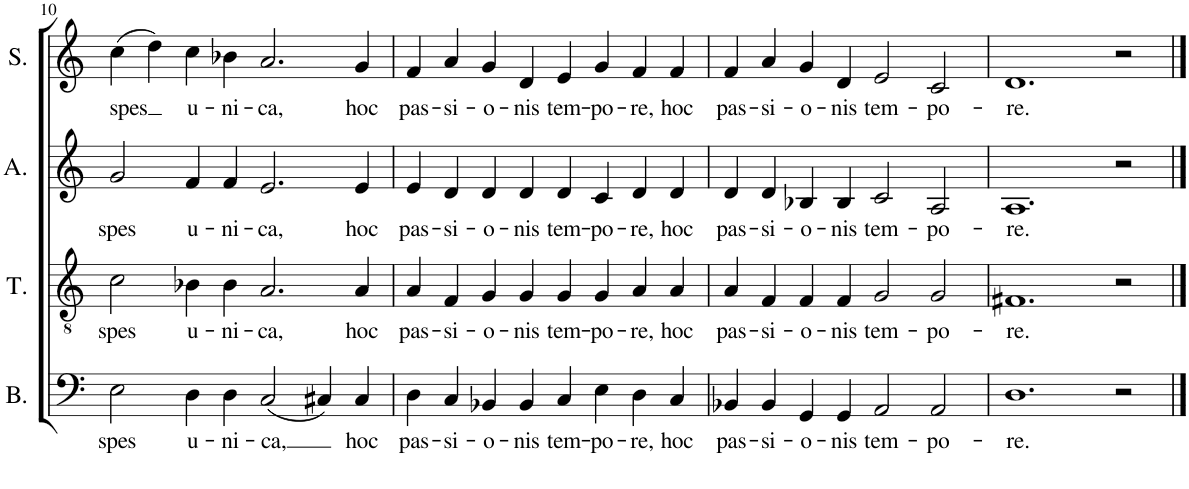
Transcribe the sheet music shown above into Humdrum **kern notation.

**kern	**text	**kern	**text	**kern	**text	**kern	**text
*part4	*part4	*part3	*part3	*part2	*part2	*part1	*part1
*staff4	*staff4	*staff3	*staff3	*staff2	*staff2	*staff1	*staff1
*I"B.	*	*I"T.	*	*I"A.	*	*I"S.	*
*I'B.	*	*I'T.	*	*I'A.	*	*I'S.	*
!!LO:PB:g=z
*clefF4	*	*clefGv2	*	*clefG2	*	*clefG2	*
*k[]	*	*k[]	*	*k[]	*	*k[]	*
*M4/2	*	*M4/2	*	*M4/2	*	*M4/2	*
=10	=10	=10	=10	=10	=10	=10	=10
!	!LO:LY:b	!	!LO:LY:b	!	!LO:LY:b	!	!LO:LY:b
2E\	spes	2c\	spes	2g/	spes	(4cc\	spes
.	.	.	.	.	.	4dd\)	.
!	!LO:LY:b	!	!LO:LY:b	!	!LO:LY:b	!	!LO:LY:b
4D\	u-	4B-X\	u-	4f/	u-	4cc\	u-
!	!LO:LY:b	!	!LO:LY:b	!	!LO:LY:b	!	!LO:LY:b
4D\	-ni-	4B-\	-ni-	4f/	-ni-	4b-X\	-ni-
!	!LO:LY:b	!	!LO:LY:b	!	!LO:LY:b	!	!LO:LY:b
(2C/	-ca,	2.A/	-ca,	2.e/	-ca,	2.a/	-ca,
4C#X/)	.	.	.	.	.	.	.
!	!LO:LY:b	!	!LO:LY:b	!	!LO:LY:b	!	!LO:LY:b
4C#/	hoc	4A/	hoc	4e/	hoc	4g/	hoc
=11	=11	=11	=11	=11	=11	=11	=11
!	!LO:LY:b	!	!LO:LY:b	!	!LO:LY:b	!	!LO:LY:b
4D\	pas-	4A/	pas-	4e/	pas-	4f/	pas-
!	!LO:LY:b	!	!LO:LY:b	!	!LO:LY:b	!	!LO:LY:b
4C/	-si-	4F/	-si-	4d/	-si-	4a/	-si-
!	!LO:LY:b	!	!LO:LY:b	!	!LO:LY:b	!	!LO:LY:b
4BB-X/	-o-	4G/	-o-	4d/	-o-	4g/	-o-
!	!LO:LY:b	!	!LO:LY:b	!	!LO:LY:b	!	!LO:LY:b
4BB-/	-nis	4G/	-nis	4d/	-nis	4d/	-nis
!	!LO:LY:b	!	!LO:LY:b	!	!LO:LY:b	!	!LO:LY:b
4C/	tem-	4G/	tem-	4d/	tem-	4e/	tem-
!	!LO:LY:b	!	!LO:LY:b	!	!LO:LY:b	!	!LO:LY:b
4E\	-po-	4G/	-po-	4c/	-po-	4g/	-po-
!	!LO:LY:b	!	!LO:LY:b	!	!LO:LY:b	!	!LO:LY:b
4D\	-re,	4A/	-re,	4d/	-re,	4f/	-re,
!	!LO:LY:b	!	!LO:LY:b	!	!LO:LY:b	!	!LO:LY:b
4C/	hoc	4A/	hoc	4d/	hoc	4f/	hoc
=12	=12	=12	=12	=12	=12	=12	=12
!	!LO:LY:b	!	!LO:LY:b	!	!LO:LY:b	!	!LO:LY:b
4BB-X/	pas-	4A/	pas-	4d/	pas-	4f/	pas-
!	!LO:LY:b	!	!LO:LY:b	!	!LO:LY:b	!	!LO:LY:b
4BB-/	-si-	4F/	-si-	4d/	-si-	4a/	-si-
!	!LO:LY:b	!	!LO:LY:b	!	!LO:LY:b	!	!LO:LY:b
4GG/	-o-	4F/	-o-	4B-X/	-o-	4g/	-o-
!	!LO:LY:b	!	!LO:LY:b	!	!LO:LY:b	!	!LO:LY:b
4GG/	-nis	4F/	-nis	4B-/	-nis	4d/	-nis
!	!LO:LY:b	!	!LO:LY:b	!	!LO:LY:b	!	!LO:LY:b
2AA/	tem-	2G/	tem-	2c/	tem-	2e/	tem-
!	!LO:LY:b	!	!LO:LY:b	!	!LO:LY:b	!	!LO:LY:b
2AA/	-po-	2G/	-po-	2A/	-po-	2c/	-po-
=13	=13	=13	=13	=13	=13	=13	=13
!	!LO:LY:b	!	!LO:LY:b	!	!LO:LY:b	!	!LO:LY:b
1.D	-re.	1.F#X	-re.	1.A	-re.	1.d	-re.
2r	.	2r	.	2r	.	2r	.
==	==	==	==	==	==	==	==
*-	*-	*-	*-	*-	*-	*-	*-
